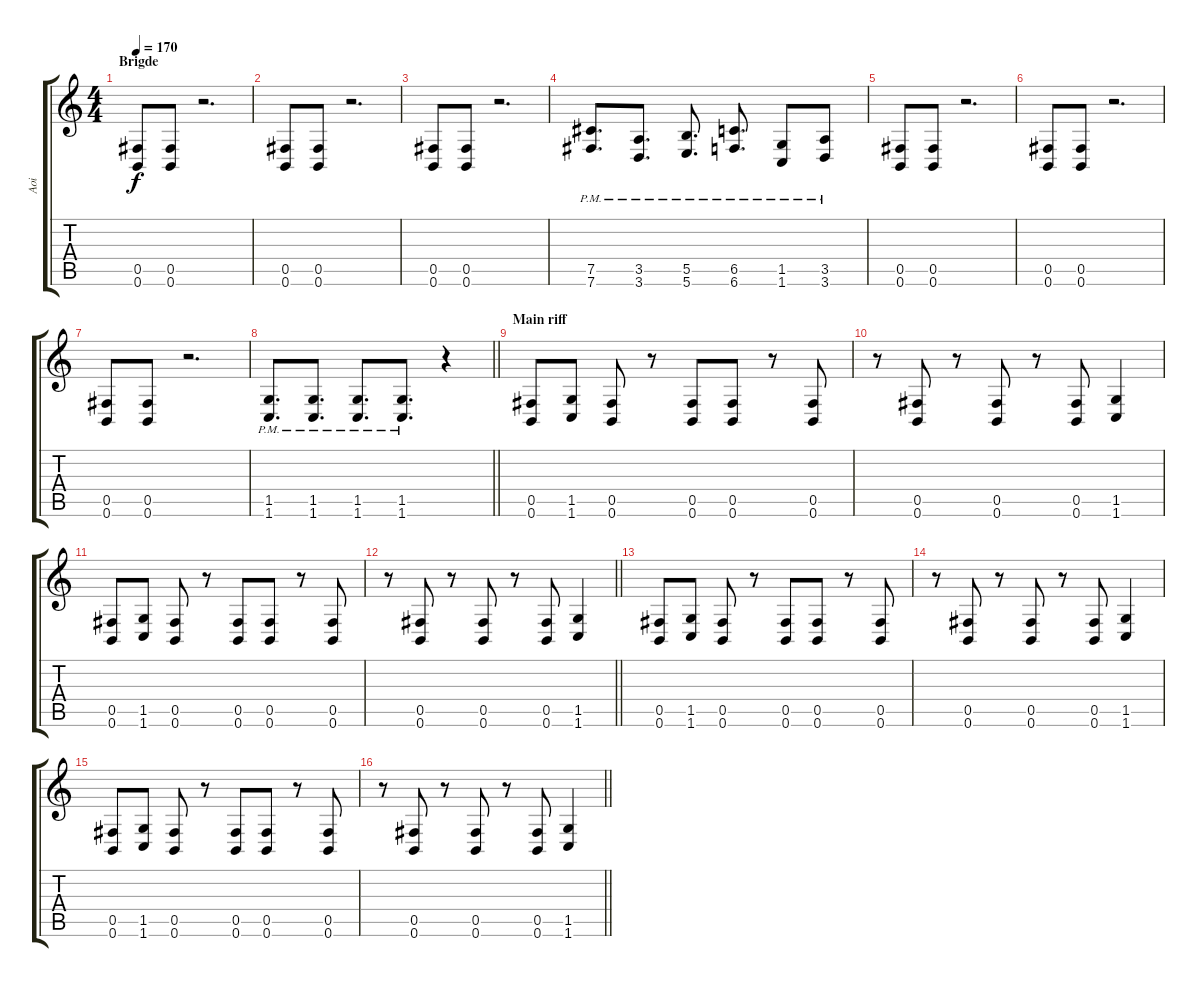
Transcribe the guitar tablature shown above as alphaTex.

\track ("Aoi" "Aoi") {instrument distortionguitar}
\staff {score tabs}
\tuning (Db4 Ab3 E3 B2 Gb2 B1) {hide}
\ts (4 4)
\section ("" "Brigde")
\tempo 170
\clef g2
\ks c
(0.5 0.6).8{dy f} (0.5 0.6).8 r.2{d} |
(0.5 0.6).8 (0.5 0.6).8 r.2{d} |
(0.5 0.6).8 (0.5 0.6).8 r.2{d} |
(7.5{pm} 7.6{pm}).8{d} (3.5{pm} 3.6{pm}).8{d} (5.5{pm} 5.6{pm}).8{d} (6.5{pm} 6.6{pm}).8{d} (1.5{pm} 1.6{pm}).8 (3.5{pm} 3.6{pm}).8 |
(0.5 0.6).8 (0.5 0.6).8 r.2{d} |
(0.5 0.6).8 (0.5 0.6).8 r.2{d} |
(0.5 0.6).8 (0.5 0.6).8 r.2{d} |
\barLineRight lightlight
(1.5{pm} 1.6{pm}).8{d} (1.5{pm} 1.6{pm}).8{d} (1.5{pm} 1.6{pm}).8{d beam merge} (1.5{pm} 1.6{pm}).8{d} r.4 |
\section ("" "Main riff")
(0.5 0.6).8 (1.5 1.6).8 (0.5 0.6).8 r.8 (0.5 0.6).8 (0.5 0.6).8 r.8 (0.5 0.6).8 |
r.8 (0.5 0.6).8 r.8 (0.5 0.6).8 r.8 (0.5 0.6).8 (1.5 1.6).4 |
(0.5 0.6).8 (1.5 1.6).8 (0.5 0.6).8 r.8 (0.5 0.6).8 (0.5 0.6).8 r.8 (0.5 0.6).8 |
\barLineRight lightlight
r.8 (0.5 0.6).8 r.8 (0.5 0.6).8 r.8 (0.5 0.6).8 (1.5 1.6).4 |
(0.5 0.6).8 (1.5 1.6).8 (0.5 0.6).8 r.8 (0.5 0.6).8 (0.5 0.6).8 r.8 (0.5 0.6).8 |
r.8 (0.5 0.6).8 r.8 (0.5 0.6).8 r.8 (0.5 0.6).8 (1.5 1.6).4 |
(0.5 0.6).8 (1.5 1.6).8 (0.5 0.6).8 r.8 (0.5 0.6).8 (0.5 0.6).8 r.8 (0.5 0.6).8 |
\barLineRight lightlight
r.8 (0.5 0.6).8 r.8 (0.5 0.6).8 r.8 (0.5 0.6).8 (1.5 1.6).4
